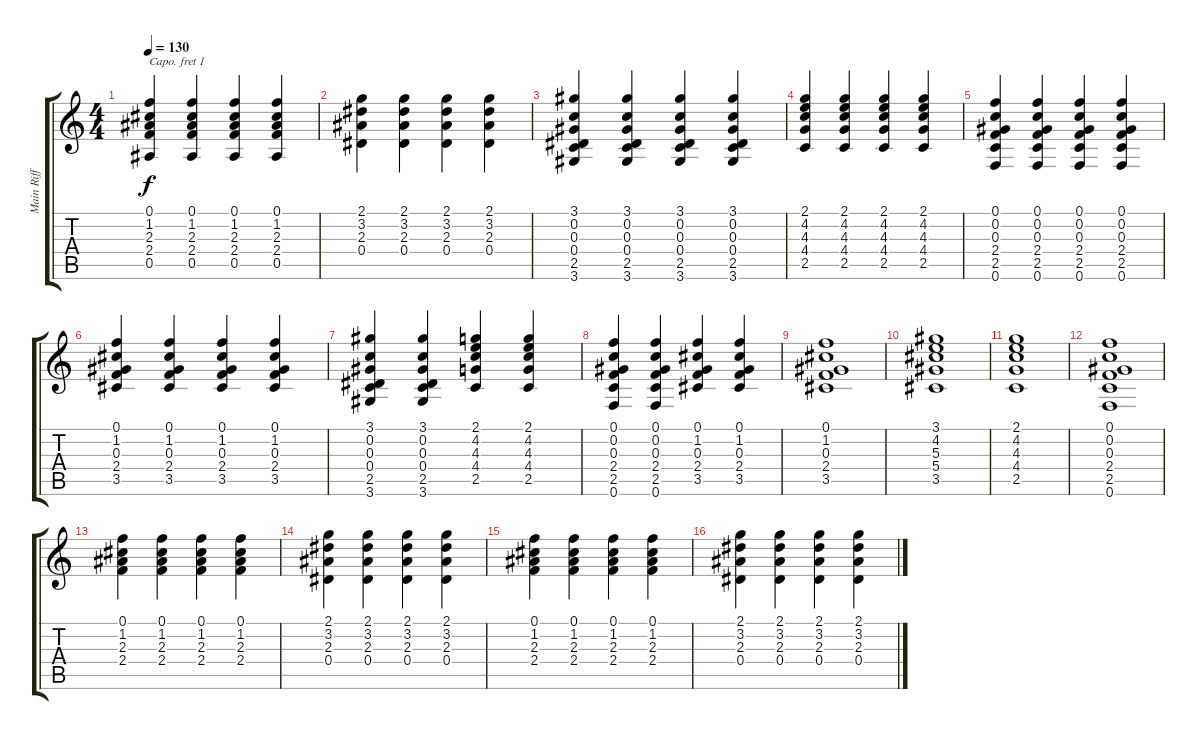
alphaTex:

\track ("Main Riff" "Main Riff") {instrument electricguitarclean}
\staff {score tabs}
\capo 1
\tuning (E4 B3 G3 D3 A2 E2) {hide}
\ts (4 4)
\tempo 130
\clef g2
\ks c
(0.1 1.2 2.3 2.4 0.5).4{dy f} (0.1 1.2 2.3 2.4 0.5).4 (0.1 1.2 2.3 2.4 0.5).4 (0.1 1.2 2.3 2.4 0.5).4 |
(2.1 3.2 2.3 0.4).4 (2.1 3.2 2.3 0.4).4 (2.1 3.2 2.3 0.4).4 (2.1 3.2 2.3 0.4).4 |
(3.1 0.2 0.3 0.4 2.5 3.6).4 (3.1 0.2 0.3 0.4 2.5 3.6).4 (3.1 0.2 0.3 0.4 2.5 3.6).4 (3.1 0.2 0.3 0.4 2.5 3.6).4 |
(2.1 4.2 4.3 4.4 2.5).4 (2.1 4.2 4.3 4.4 2.5).4 (2.1 4.2 4.3 4.4 2.5).4 (2.1 4.2 4.3 4.4 2.5).4 |
(0.1 0.2 0.3 2.4 2.5 0.6).4 (0.1 0.2 0.3 2.4 2.5 0.6).4 (0.1 0.2 0.3 2.4 2.5 0.6).4 (0.1 0.2 0.3 2.4 2.5 0.6).4 |
(0.1 1.2 0.3 2.4 3.5).4 (0.1 1.2 0.3 2.4 3.5).4 (0.1 1.2 0.3 2.4 3.5).4 (0.1 1.2 0.3 2.4 3.5).4 |
(3.1 0.2 0.3 0.4 2.5 3.6).4 (3.1 0.2 0.3 0.4 2.5 3.6).4 (2.1 4.2 4.3 4.4 2.5).4 (2.1 4.2 4.3 4.4 2.5).4 |
(0.1 0.2 0.3 2.4 2.5 0.6).4 (0.1 0.2 0.3 2.4 2.5 0.6).4 (0.1 1.2 0.3 2.4 3.5).4 (0.1 1.2 0.3 2.4 3.5).4 |
(0.1 1.2 0.3 2.4 3.5).1 |
(3.1 4.2 5.3 5.4 3.5).1 |
(2.1 4.2 4.3 4.4 2.5).1 |
(0.1 0.2 0.3 2.4 2.5 0.6).1 |
(0.1 1.2 2.3 2.4).4 (0.1 1.2 2.3 2.4).4 (0.1 1.2 2.3 2.4).4 (0.1 1.2 2.3 2.4).4 |
(2.1 3.2 2.3 0.4).4 (2.1 3.2 2.3 0.4).4 (2.1 3.2 2.3 0.4).4 (2.1 3.2 2.3 0.4).4 |
(0.1 1.2 2.3 2.4).4 (0.1 1.2 2.3 2.4).4 (0.1 1.2 2.3 2.4).4 (0.1 1.2 2.3 2.4).4 |
(2.1 3.2 2.3 0.4).4 (2.1 3.2 2.3 0.4).4 (2.1 3.2 2.3 0.4).4 (2.1 3.2 2.3 0.4).4
